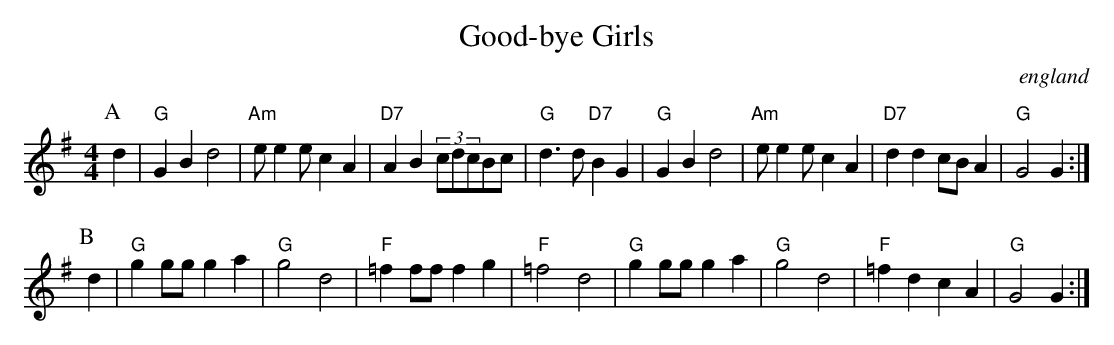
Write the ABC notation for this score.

X:1
T:Good-bye Girls
O:england
M:4/4
L:1/4
K:G
P:A
d|"G"GB d2|"Am"e/2ee/2 cA|"D7"AB (3c/2d/2c/2B/2c/2|"G"d3/2d/2 "D7"BG|"G"GB d2|\
"Am"e/2ee/2 cA|"D7"dd c/2B/2A|"G"G2 G:|
P:B
d|"G"gg/2g/2 ga|"G"g2 d2|"F"=ff/2f/2 fg|"F"=f2 d2|"G"gg/2g/2 ga|"G"g2 d2|\
"F"=fd cA|"G"G2 G:|
